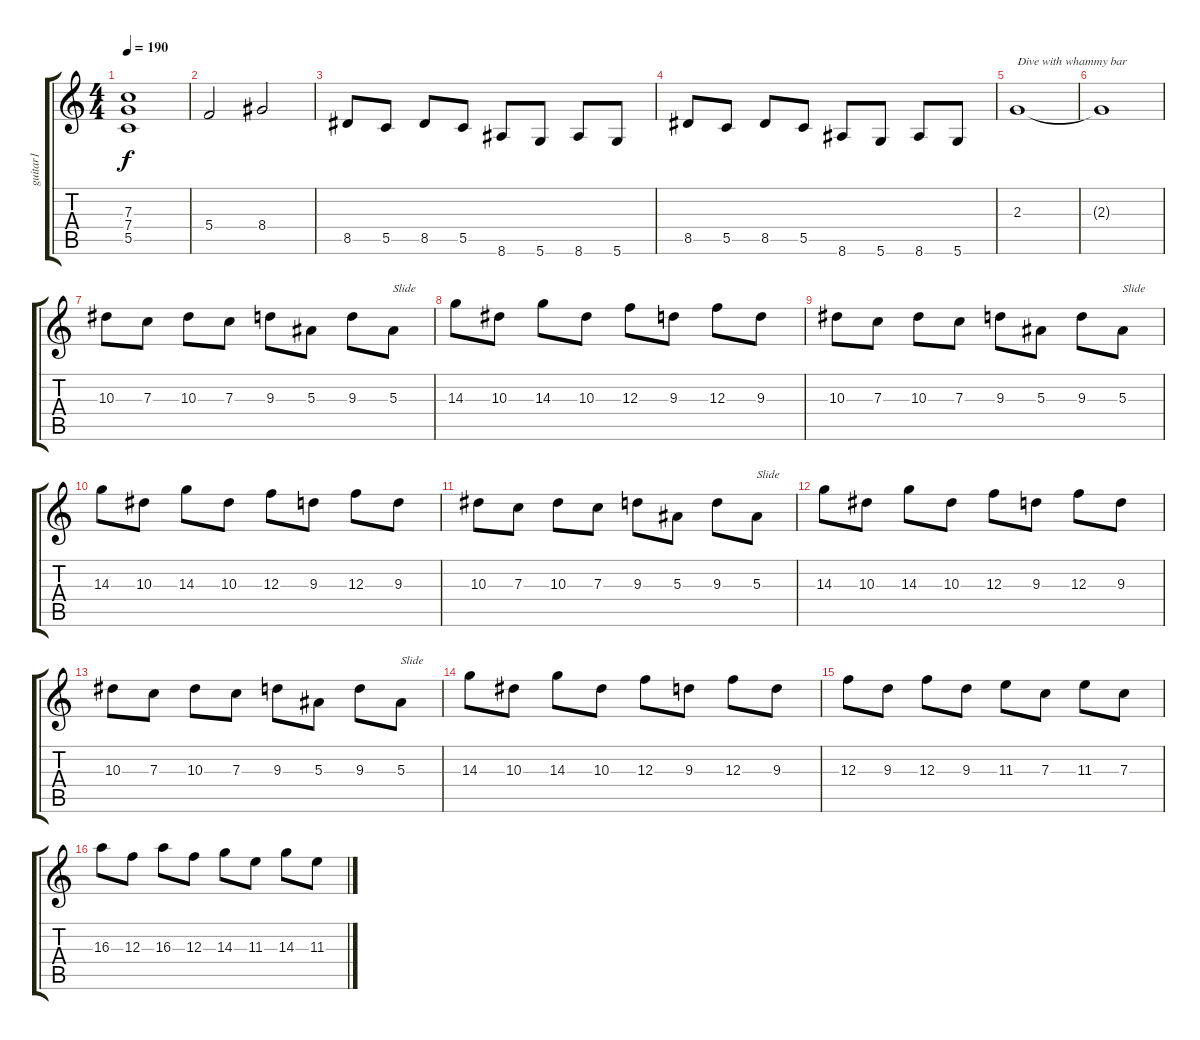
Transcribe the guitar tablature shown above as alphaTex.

\track ("guitar1" "guitar1") {instrument distortionguitar}
\staff {score tabs}
\tuning (D4 A3 F3 C3 G2 D2) {hide}
\ts (4 4)
\tempo 190
\clef g2
\ks c
(7.3 7.4 5.5).1{dy f} |
5.4.2 8.4.2 |
8.5.8 5.5.8 8.5.8 5.5.8 8.6.8 5.6.8 8.6.8 5.6.8 |
8.5.8 5.5.8 8.5.8 5.5.8 8.6.8 5.6.8 8.6.8 5.6.8 |
2.3.1{txt "Dive with whammy bar"} |
2.3{t}.1 |
10.3.8 7.3.8 10.3.8 7.3.8 9.3.8 5.3.8 9.3.8 5.3.8{txt "Slide"} |
14.3.8 10.3.8 14.3.8 10.3.8 12.3.8 9.3.8 12.3.8 9.3.8 |
10.3.8 7.3.8 10.3.8 7.3.8 9.3.8 5.3.8 9.3.8 5.3.8{txt "Slide"} |
14.3.8 10.3.8 14.3.8 10.3.8 12.3.8 9.3.8 12.3.8 9.3.8 |
10.3.8 7.3.8 10.3.8 7.3.8 9.3.8 5.3.8 9.3.8 5.3.8{txt "Slide"} |
14.3.8 10.3.8 14.3.8 10.3.8 12.3.8 9.3.8 12.3.8 9.3.8 |
10.3.8 7.3.8 10.3.8 7.3.8 9.3.8 5.3.8 9.3.8 5.3.8{txt "Slide"} |
14.3.8 10.3.8 14.3.8 10.3.8 12.3.8 9.3.8 12.3.8 9.3.8 |
12.3.8 9.3.8 12.3.8 9.3.8 11.3.8 7.3.8 11.3.8 7.3.8 |
16.3.8 12.3.8 16.3.8 12.3.8 14.3.8 11.3.8 14.3.8 11.3.8
